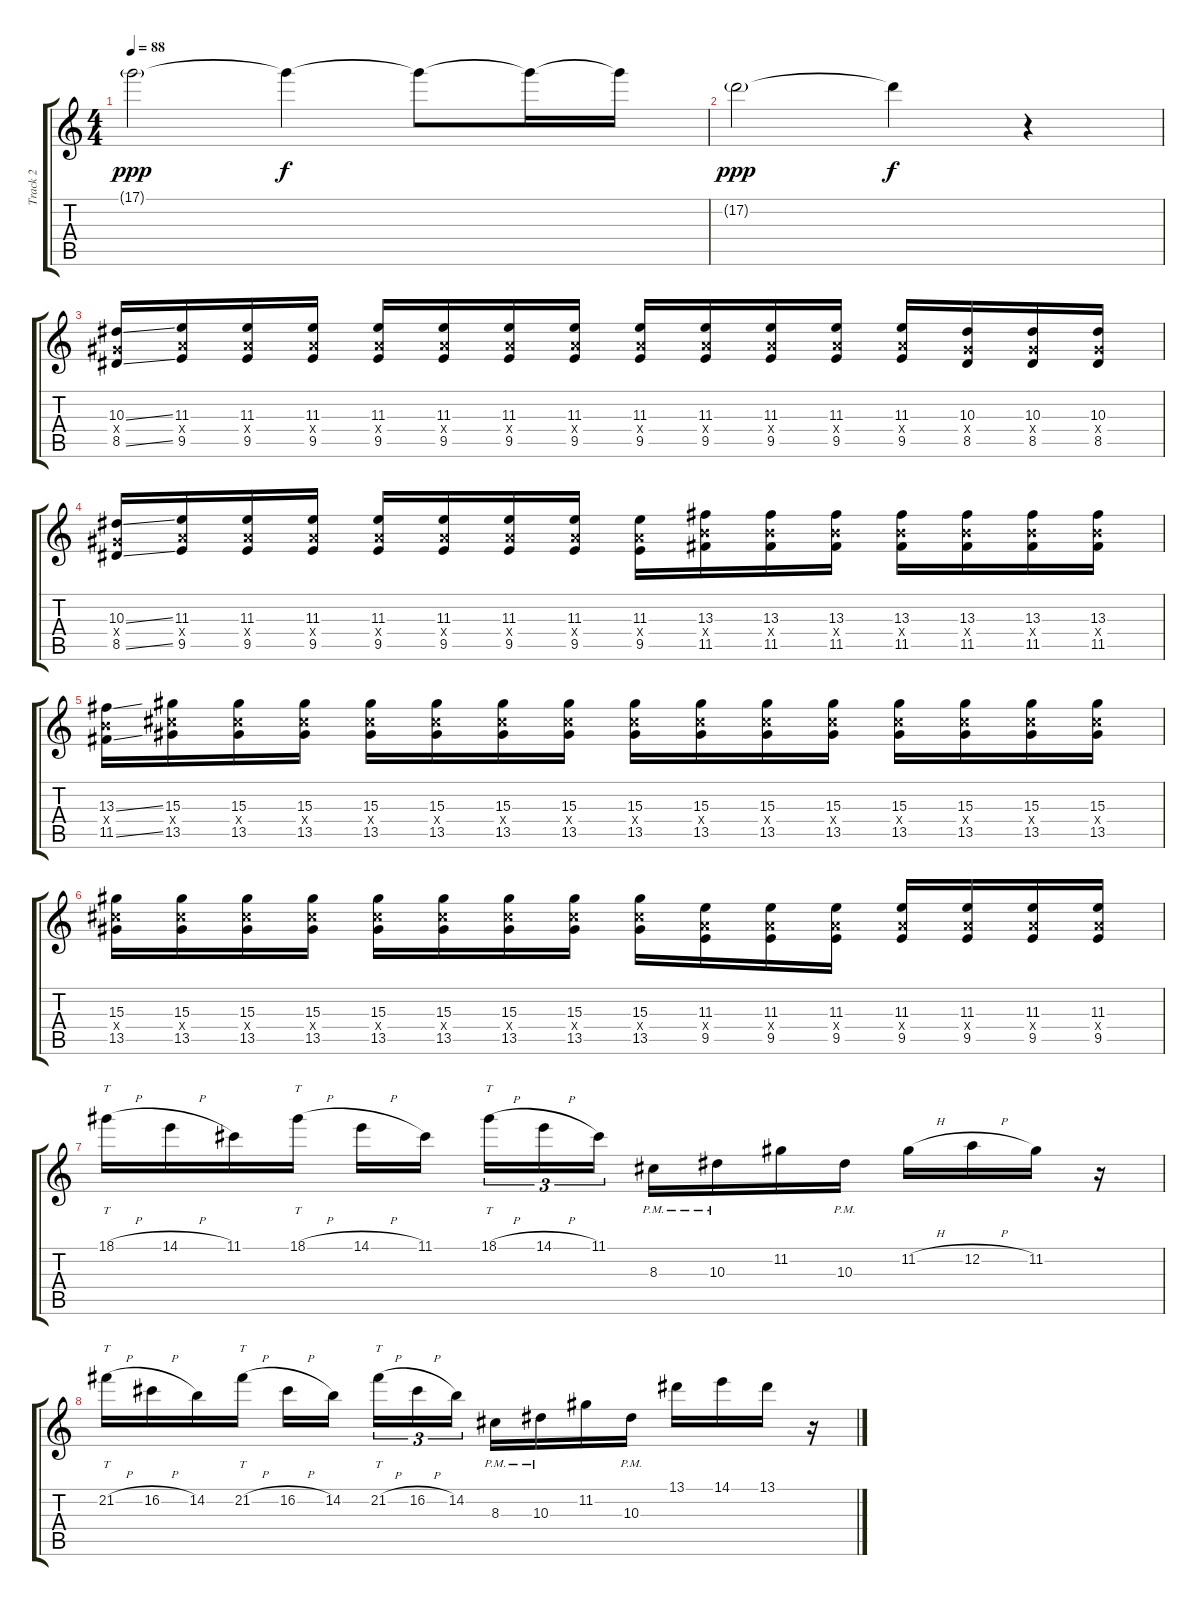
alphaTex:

\track ("Track 2" "Track 2") {instrument distortionguitar}
\staff {score tabs}
\tuning (D4 A3 F3 C3 G2 C2) {hide}
\ts (4 4)
\tempo 88
\clef g2
\ks c
17.1{g}.2{dy ppp volume 7} 17.1{t}.4{dy f} 17.1{t}.8 17.1{t}.16 17.1{t}.16{volume 3} |
17.2{g}.2{dy ppp volume 7} 17.2{t}.4{dy f} r.4 |
(10.3{ss} 8.4{x} 8.5{ss}).16 (11.3 9.4{x} 9.5).16 (11.3 9.4{x} 9.5).16 (11.3 9.4{x} 9.5).16 (11.3 9.4{x} 9.5).16 (11.3 9.4{x} 9.5).16 (11.3 9.4{x} 9.5).16 (11.3 9.4{x} 9.5).16 (11.3 9.4{x} 9.5).16 (11.3 9.4{x} 9.5).16 (11.3 9.4{x} 9.5).16 (11.3 9.4{x} 9.5).16 (11.3 9.4{x} 9.5).16 (10.3 8.4{x} 8.5).16 (10.3 8.4{x} 8.5).16 (10.3 8.4{x} 8.5).16 |
(10.3{ss} 8.4{x} 8.5{ss}).16 (11.3 9.4{x} 9.5).16 (11.3 9.4{x} 9.5).16 (11.3 9.4{x} 9.5).16 (11.3 9.4{x} 9.5).16 (11.3 9.4{x} 9.5).16 (11.3 9.4{x} 9.5).16 (11.3 9.4{x} 9.5).16 (11.3 9.4{x} 9.5).16 (13.3 11.4{x} 11.5).16 (13.3 11.4{x} 11.5).16 (13.3 11.4{x} 11.5).16 (13.3 11.4{x} 11.5).16 (13.3 11.4{x} 11.5).16 (13.3 11.4{x} 11.5).16 (13.3 11.4{x} 11.5).16 |
(13.3{ss} 11.4{x} 11.5{ss}).16 (15.3 13.4{x} 13.5).16 (15.3 13.4{x} 13.5).16 (15.3 13.4{x} 13.5).16 (15.3 13.4{x} 13.5).16 (15.3 13.4{x} 13.5).16 (15.3 13.4{x} 13.5).16 (15.3 13.4{x} 13.5).16 (15.3 13.4{x} 13.5).16 (15.3 13.4{x} 13.5).16 (15.3 13.4{x} 13.5).16 (15.3 13.4{x} 13.5).16 (15.3 13.4{x} 13.5).16 (15.3 13.4{x} 13.5).16 (15.3 13.4{x} 13.5).16 (15.3 13.4{x} 13.5).16 |
(15.3 13.4{x} 13.5).16 (15.3 13.4{x} 13.5).16 (15.3 13.4{x} 13.5).16 (15.3 13.4{x} 13.5).16 (15.3 13.4{x} 13.5).16 (15.3 13.4{x} 13.5).16 (15.3 13.4{x} 13.5).16 (15.3 13.4{x} 13.5).16 (15.3 13.4{x} 13.5).16 (11.3 9.4{x} 9.5).16 (11.3 9.4{x} 9.5).16 (11.3 9.4{x} 9.5).16 (11.3 9.4{x} 9.5).16 (11.3 9.4{x} 9.5).16 (11.3 9.4{x} 9.5).16 (11.3 9.4{x} 9.5).16 |
18.1{h}.16{tt} 14.1{h}.16 11.1.16 18.1{h}.16{tt} 14.1{h}.16 11.1.16{beam splitsecondary} 18.1{h}.16{tt tu (3 2)} 14.1{h}.16{tu (3 2)} 11.1.16{tu (3 2)} 8.3{pm}.16 10.3{pm}.16 11.2.16 10.3{pm}.16 11.2{h}.16 12.2{h}.16 11.2.16 r.16 |
21.2{h}.16{tt} 16.2{h}.16 14.2.16 21.2{h}.16{tt} 16.2{h}.16 14.2.16{beam splitsecondary} 21.2{h}.16{tt tu (3 2)} 16.2{h}.16{tu (3 2)} 14.2.16{tu (3 2)} 8.3{pm}.16 10.3{pm}.16 11.2.16 10.3{pm}.16 13.1.16 14.1.16 13.1.16 r.16
